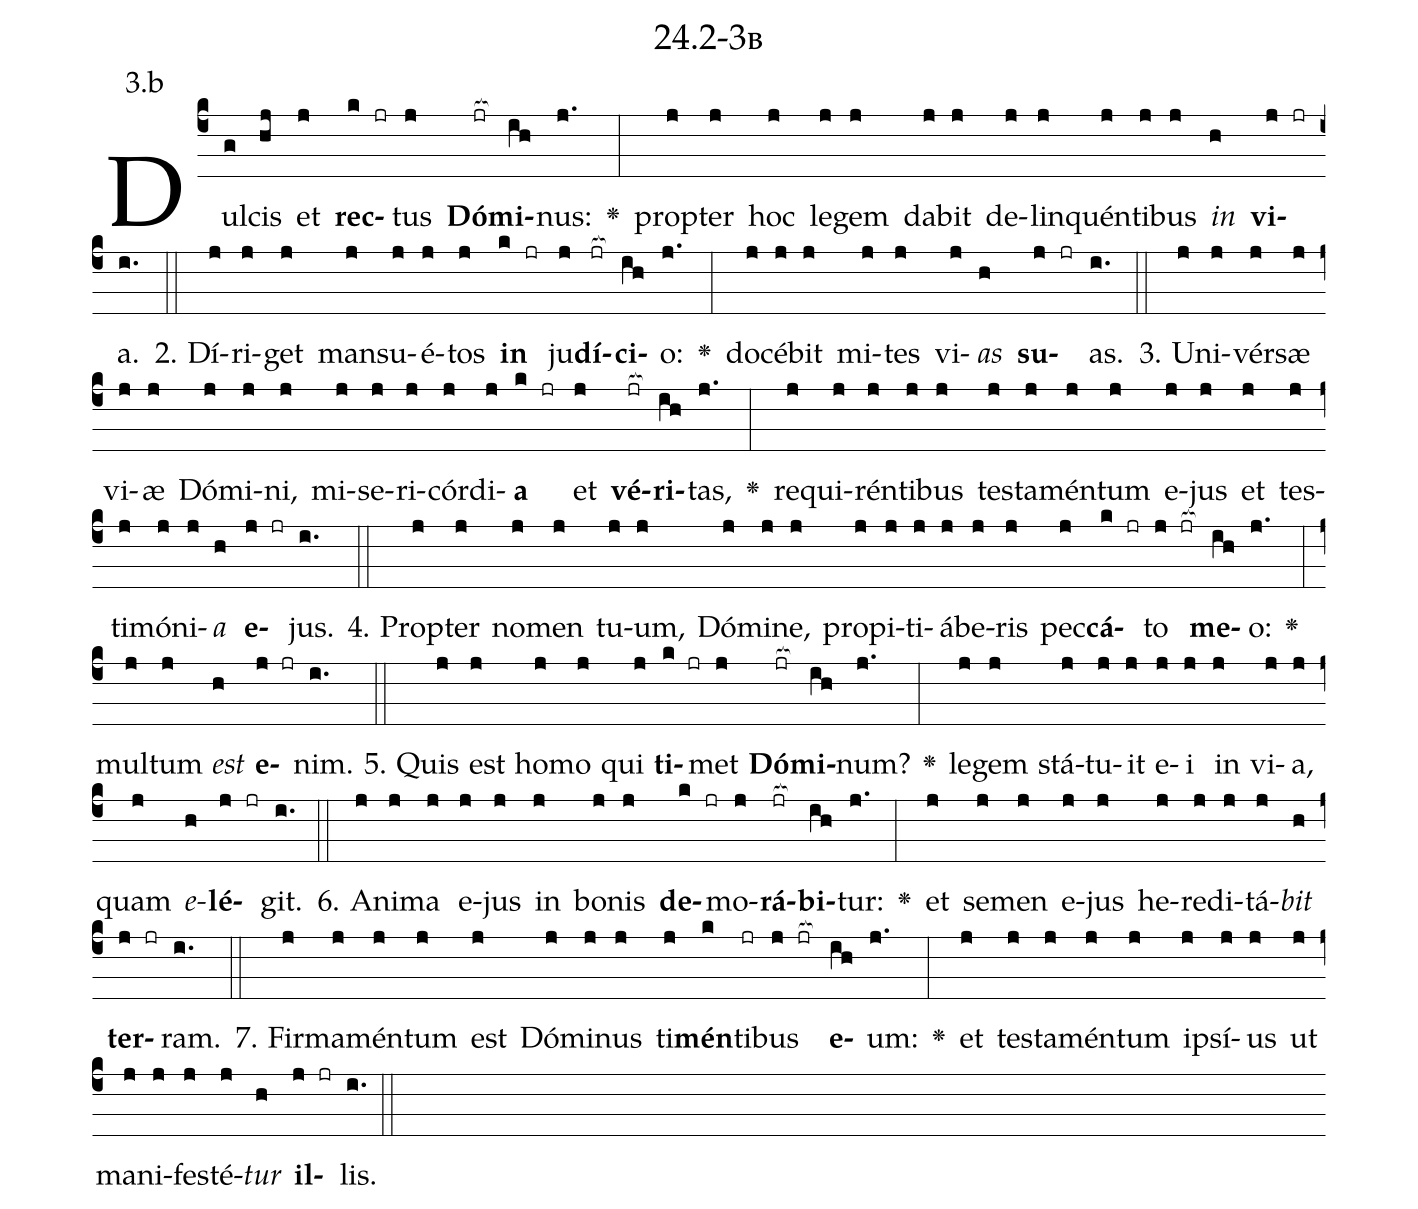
name: 24.2-3b;
annotation: 3.b;
%%
(c4)Dul(g)cis(hj) et(j) <b>rec</b>(k jr)tus(j) <b>Dó</b>(jr[ocb:1{])<b>mi</b>(ih[ocb:0}])nus:(j.) <v>\greheightstar</v>(:) prop(j)ter(j) hoc(j) le(j)gem(j) da(j)bit(j) de(j)lin(j)quén(j)ti(j)bus(j) <i>in</i>(h) <b>vi</b>(j jr)a.(i.) (::)
2. Dí(j)ri(j)get(j) man(j)su(j)é(j)tos(j) <b>in</b>(k jr) ju(j)<b>dí</b>(jr[ocb:1{])<b>ci</b>(ih[ocb:0}])o:(j.) <v>\greheightstar</v>(:) do(j)cé(j)bit(j) mi(j)tes(j) vi(j)<i>as</i>(h) <b>su</b>(j jr)as.(i.) (::)
3. U(j)ni(j)vér(j)sæ(j) vi(j)æ(j) Dó(j)mi(j)ni,(j) mi(j)se(j)ri(j)cór(j)di(j)<b>a</b>(k jr) et(j) <b>vé</b>(jr[ocb:1{])<b>ri</b>(ih[ocb:0}])tas,(j.) <v>\greheightstar</v>(:) re(j)qui(j)rén(j)ti(j)bus(j) tes(j)ta(j)mén(j)tum(j) e(j)jus(j) et(j) tes(j)ti(j)mó(j)ni(j)<i>a</i>(h) <b>e</b>(j jr)jus.(i.) (::)
4. Prop(j)ter(j) no(j)men(j) tu(j)um,(j) Dó(j)mi(j)ne,(j) pro(j)pi(j)ti(j)á(j)be(j)ris(j) pec(j)<b>cá</b>(k jr)to(j jr[ocb:1{]) <b>me</b>(ih[ocb:0}])o:(j.) <v>\greheightstar</v>(:) mul(j)tum(j) <i>est</i>(h) <b>e</b>(j jr)nim.(i.) (::)
5. Quis(j) est(j) ho(j)mo(j) qui(j) <b>ti</b>(k jr)met(j) <b>Dó</b>(jr[ocb:1{])<b>mi</b>(ih[ocb:0}])num?(j.) <v>\greheightstar</v>(:) le(j)gem(j) stá(j)tu(j)it(j) e(j)i(j) in(j) vi(j)a,(j) quam(j) <i>e</i>(h)<b>lé</b>(j jr)git.(i.) (::)
6. A(j)ni(j)ma(j) e(j)jus(j) in(j) bo(j)nis(j) <b>de</b>(k jr)mo(j)<b>rá</b>(jr[ocb:1{])<b>bi</b>(ih[ocb:0}])tur:(j.) <v>\greheightstar</v>(:) et(j) se(j)men(j) e(j)jus(j) he(j)re(j)di(j)tá(j)<i>bit</i>(h) <b>ter</b>(j jr)ram.(i.) (::)
7. Fir(j)ma(j)mén(j)tum(j) est(j) Dó(j)mi(j)nus(j) ti(j)<b>mén</b>(k)ti(jr)bus(j jr[ocb:1{]) <b>e</b>(ih[ocb:0}])um:(j.) <v>\greheightstar</v>(:) et(j) tes(j)ta(j)mén(j)tum(j) ip(j)sí(j)us(j) ut(j) ma(j)ni(j)fes(j)té(j)<i>tur</i>(h) <b>il</b>(j jr)lis.(i.) (::)
